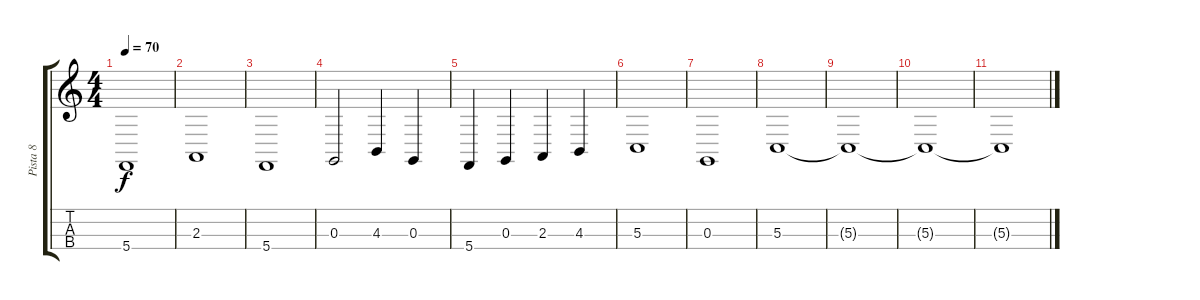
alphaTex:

\track ("Pista 8" "Pista 8") {instrument cello}
\staff {score tabs}
\tuning (A3 D3 G2 C2) {hide}
\ts (4 4)
\tempo 70
\clef g2
\ks c
5.4.1{dy f} |
2.3.1 |
5.4.1 |
0.3.2 4.3.4 0.3.4 |
5.4.4 0.3.4 2.3.4 4.3.4 |
5.3.1 |
0.3.1 |
5.3.1 |
5.3{t}.1 |
5.3{t}.1{volume 0} |
5.3{t}.1
